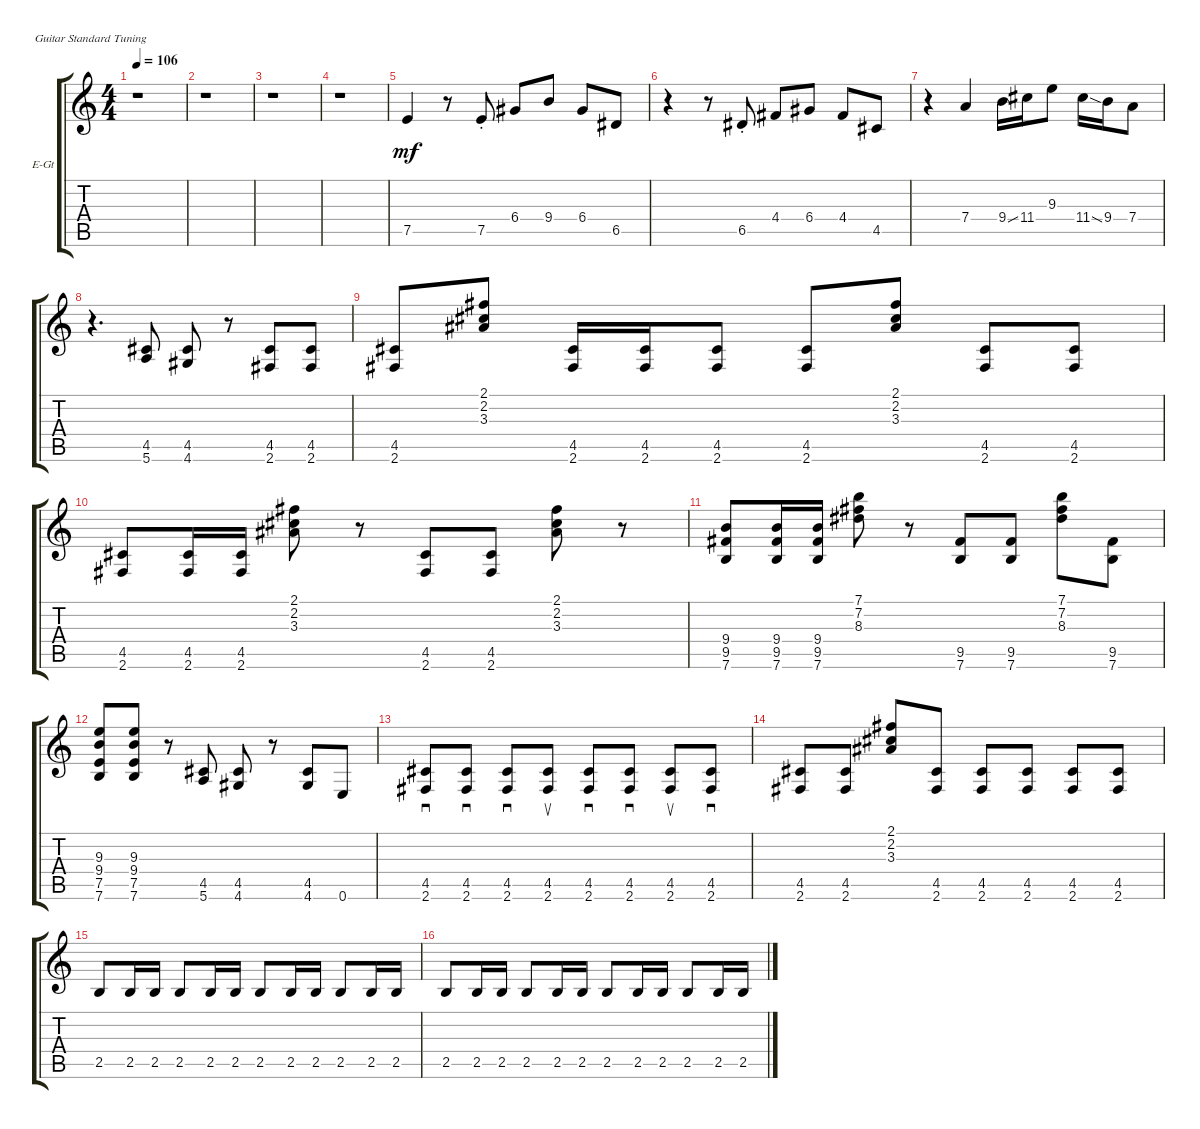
\defaultSystemsLayout 4
\bracketExtendMode groupsimilarinstruments
\firstSystemTrackNameOrientation horizontal
\otherSystemsTrackNameOrientation horizontal
\track ("Electric Guitar" "E-Gt") {instrument overdrivenguitar}
\staff {score tabs}
\tuning (E4 B3 G3 D3 A2 E2)
\ts (4 4)
\tempo 106
\clef g2
\scale
0.333333
\ks c
r.1{dy mf} |
\scale
0.333333 r.1 |
\scale
0.333333 r.1 |
\scale
0.333333 r.1 |
\scale
0.333333 7.5.4 r.8 7.5{st}.8 6.4.8 9.4.8 6.4.8 6.5.8 |
\scale
0.333333 r.4 r.8 6.5{st}.8 4.4.8 6.4.8 4.4.8 4.5.8 |
\scale
0.333333 r.4 7.4.4 9.4{ss}.16 11.4.16 9.3.8 11.4{ss}.16 9.4.16 7.4.8 |
\scale
0.333333 r.4{d} (5.6 4.5).8 (4.6 4.5).8 r.8 (2.6 4.5).8 (2.6 4.5).8 |
\scale
0.333333 (2.6 4.5).8 (3.3 2.2 2.1).8 (2.6 4.5).16 (2.6 4.5).16 (2.6 4.5).8 (2.6 4.5).8 (3.3 2.2 2.1).8 (2.6 4.5).8 (2.6 4.5).8 |
\scale
0.333333 (2.6 4.5).8 (2.6 4.5).16 (2.6 4.5).16 (3.3 2.2 2.1).8 r.8 (2.6 4.5).8 (2.6 4.5).8 (3.3 2.2 2.1).8 r.8 |
\scale
0.333333 (7.6 9.5 9.4).8 (7.6 9.5 9.4).16 (7.6 9.5 9.4).16 (8.3 7.2 7.1).8 r.8 (7.6 9.5).8 (7.6 9.5).8 (8.3 7.2 7.1).8 (9.5 7.6).8 |
\scale
0.333333 (7.6 7.5 9.4 9.3).8 (7.5 7.6 9.4 9.3).8 r.8 (4.5 5.6).8 (4.5 4.6).8 r.8 (4.6 4.5).8 0.6.8 |
\scale
0.333333 (2.6 4.5).8{sd} (2.6 4.5).8{sd} (2.6 4.5).8{sd} (2.6 4.5).8{su} (2.6 4.5).8{sd} (2.6 4.5).8{sd} (2.6 4.5).8{su} (2.6 4.5).8{sd} |
\scale
0.333333 (2.6 4.5).8 (2.6 4.5).8 (3.3 2.2 2.1).8 (2.6 4.5).8 (2.6 4.5).8 (2.6 4.5).8 (2.6 4.5).8 (2.6 4.5).8 |
\scale
0.333333 2.5.8 2.5.16 2.5.16 2.5.8 2.5.16 2.5.16 2.5.8 2.5.16 2.5.16 2.5.8 2.5.16 2.5.16 |
\scale
0.333333 2.5.8 2.5.16 2.5.16 2.5.8 2.5.16 2.5.16 2.5.8 2.5.16 2.5.16 2.5.8 2.5.16 2.5.16
